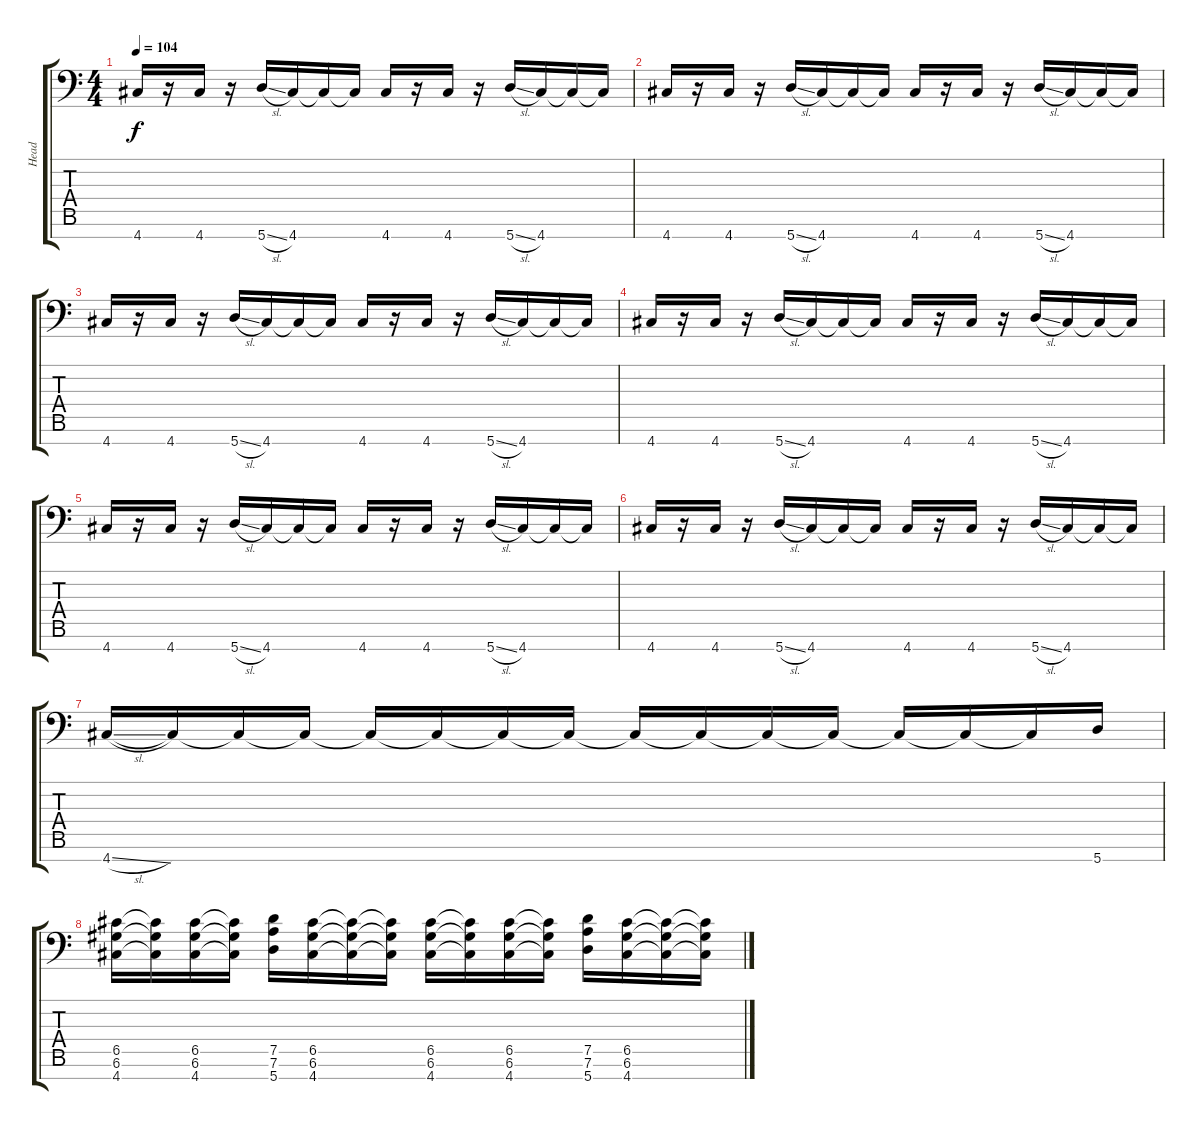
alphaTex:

\track ("Head" "Head") {instrument distortionguitar}
\staff {score tabs}
\tuning (D4 A3 F3 C3 G2 D2 A1) {hide}
\ts (4 4)
\tempo 104
\clef f4
\ks c
4.7.16{dy f} r.16 4.7.16 r.16 5.7{sl}.16 4.7.16 4.7{t}.16 4.7{t}.16 4.7.16 r.16 4.7.16 r.16 5.7{sl}.16 4.7.16 4.7{t}.16 4.7{t}.16 |
4.7.16 r.16 4.7.16 r.16 5.7{sl}.16 4.7.16 4.7{t}.16 4.7{t}.16 4.7.16 r.16 4.7.16 r.16 5.7{sl}.16 4.7.16 4.7{t}.16 4.7{t}.16 |
4.7.16 r.16 4.7.16 r.16 5.7{sl}.16 4.7.16 4.7{t}.16 4.7{t}.16 4.7.16 r.16 4.7.16 r.16 5.7{sl}.16 4.7.16 4.7{t}.16 4.7{t}.16 |
4.7.16 r.16 4.7.16 r.16 5.7{sl}.16 4.7.16 4.7{t}.16 4.7{t}.16 4.7.16 r.16 4.7.16 r.16 5.7{sl}.16 4.7.16 4.7{t}.16 4.7{t}.16 |
4.7.16 r.16 4.7.16 r.16 5.7{sl}.16 4.7.16 4.7{t}.16 4.7{t}.16 4.7.16 r.16 4.7.16 r.16 5.7{sl}.16 4.7.16 4.7{t}.16 4.7{t}.16 |
4.7.16 r.16 4.7.16 r.16 5.7{sl}.16 4.7.16 4.7{t}.16 4.7{t}.16 4.7.16 r.16 4.7.16 r.16 5.7{sl}.16 4.7.16 4.7{t}.16 4.7{t}.16 |
4.7{sl}.16 4.7{t}.16 4.7{t}.16 4.7{t}.16 4.7{t}.16 4.7{t}.16 4.7{t}.16 4.7{t}.16 4.7{t}.16 4.7{t}.16 4.7{t}.16 4.7{t}.16 4.7{t}.16 4.7{t}.16 4.7{t}.16 5.7.16 |
(6.5 6.6 4.7).16{volume 15 balance 3 instrument distortionguitar} (6.5{t} 6.6{t} 4.7{t}).16 (6.5 6.6 4.7).16 (6.5{t} 6.6{t} 4.7{t}).16 (7.5 7.6 5.7).16 (6.5 6.6 4.7).16 (6.5{t} 6.6{t} 4.7{t}).16 (6.5{t} 6.6{t} 4.7{t}).16 (6.5 6.6 4.7).16 (6.5{t} 6.6{t} 4.7{t}).16 (6.5 6.6 4.7).16 (6.5{t} 6.6{t} 4.7{t}).16 (7.5 7.6 5.7).16 (6.5 6.6 4.7).16 (6.5{t} 6.6{t} 4.7{t}).16 (6.5{t} 6.6{t} 4.7{t}).16
